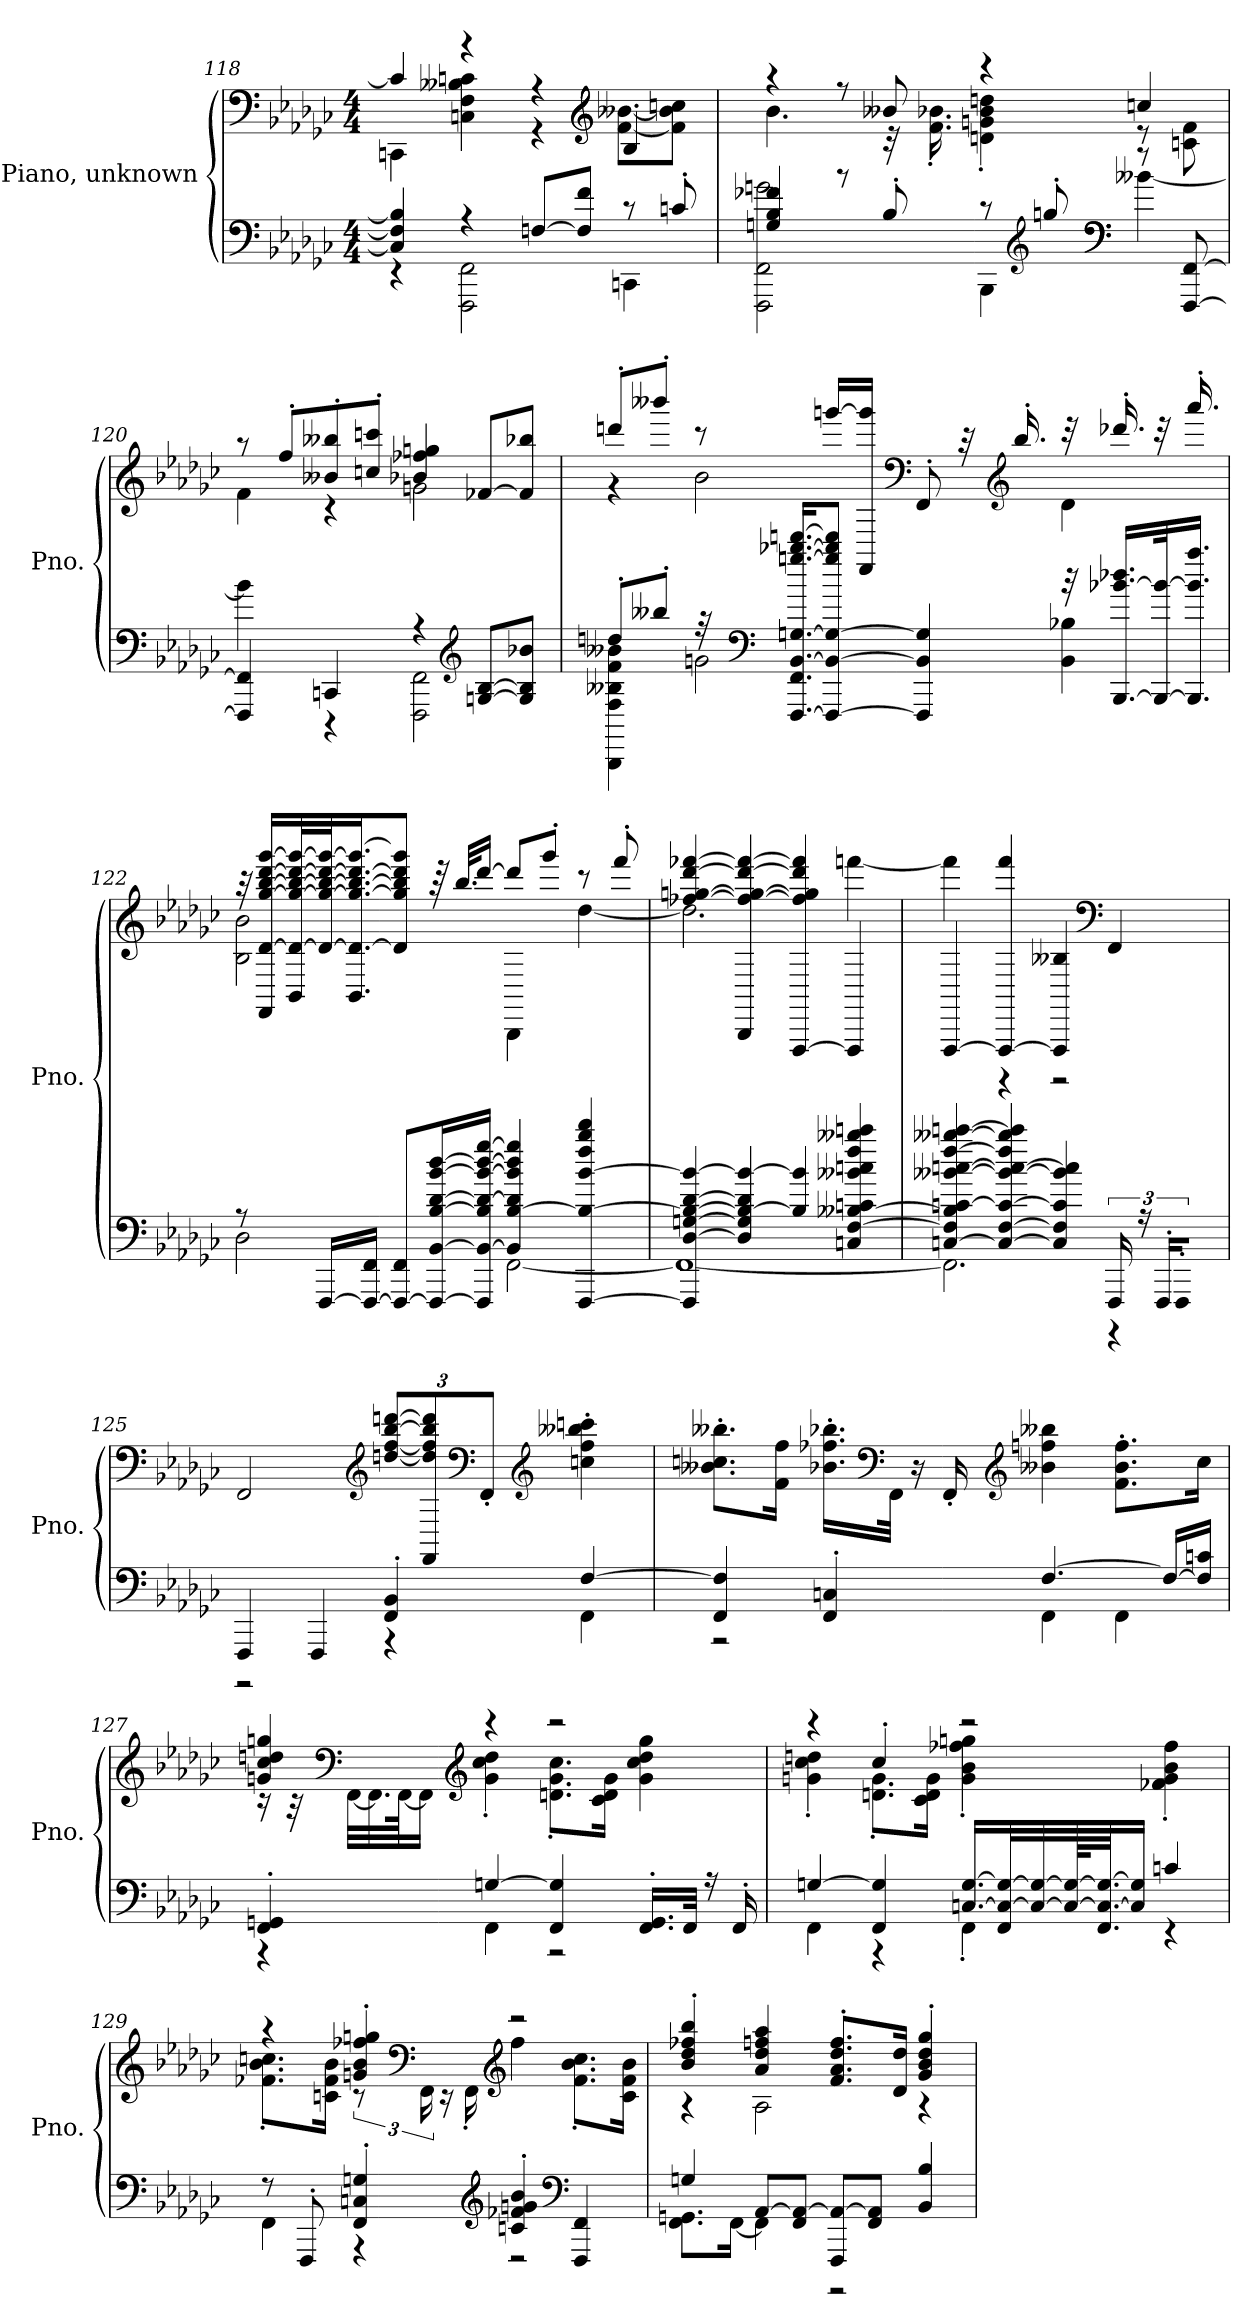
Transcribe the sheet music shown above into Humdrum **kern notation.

**kern	**kern
*part1	*part1
*staff2	*staff1
*I"Piano, unknown	*
*I'Pno.	*
!!LO:LB:g=z
*clefF4	*clefF4
*k[b-e-a-d-g-c-]	*k[b-e-a-d-g-c-]
*M4/4	*M4/4
=118	=118
*^	*^
4C/] 4F-/] 4B-/]	4r	4c/]	4CCn\
4r	2FFF\ 2FF\	4r	4Cn\ 4F\ 4B--X\ 4cn\
[8Fn/L	.	4r	4r
8F/] 8f/J	.	.	.
*	*	*clefG2	*
8r	4CCn\	4B--'/	[8f\ [8b--X\L
8cn'/	.	.	8f\] 8b--\] 8ccn\J
=119	=119	=119	=119
4Gn/ 4B-/ 4f-X/	2FFF\ 2FF\ 2gn\	4r	4.b-\
8r	.	8r	.
8B-'/	.	8b--X/	32r
.	.	.	16.f\' 16.b-X\'
8r	4BBB-\	4r	4dn\' 4gn\' 4b-\' 4ddn\'
*clefG2	*	*	*
8ggn'/	.	.	.
*clefF4	*	*	*
8r	[4b--X\	4ccn/	8r
[8FFF/ [8FF/	.	.	8cn\ 8f\
!!LO:LB:g=z	!!
=120	=120	=120	=120
4FFF/] 4FF/]	4b--\]	8r	4f\
.	.	8ff'/L	.
4CCn/	4r	8b--X/' 8bb--X/'	4r
.	.	8ccn/' 8cccn/'J	.
4r	2FFF\ 2FF\	4b-X/ 4ff-X/ 4ggn/	2gn\
*clefG2	*	*	*
[8Gn/ [8B-/L	.	[8f-X/L	.
8G/] 8B-/] 8b-X/J	.	8f-/] 8bb-X/J	.
!!LO:LB:g=z	!!
=121	=121	=121	=121
8ddn'/L	4BBB-\ 4F\ 4B--X\ 4f\ 4b--X\	8dddn'/L	4r
8bb--X'/J	.	8bbb--X'/J	.
32r	2gn\	8r	2b-\
*clefF4	*	*	*
[16.FFF/ 16.FF/ [16.BB-/ [16.Gn/ [16.ggn/ [16.bb-X/ [16.dddn/KL	.	.	.
8FFF/_ 8BB-/_ 8G/_ 8gg/] 8bb-/] 8ddd/]J	.	[16gggn/LL	.
.	.	16FF/ 16ggg/]JJ	.
*	*	*clefF4	*
4FFF/] 4BB-/] 4G/]	.	8FF'/	.
.	.	32r	.
*	*	*clefG2	*
.	.	16.bb-'/	.
32r	4BB-\ 4B-X\	32r	4d-\
[16.BBB-/ [16.b-X/ 16.dd-X/LL	.	16.ddd-X'/	.
32BBB-/_ 32b-/_K	.	32r	.
16.BBB-/] 16.b-/] 16.aa-/JJ	.	16.aaa-'/	.
!!LO:PB:g=z	!!
=122	=122	=122	=122
8r	2D-\	32r	2B-\ 2b-\
.	.	16FF/ [16d-/ [16gg-/ [16bb-/ [16ddd-/ [16ggg-/LL	.
.	.	32BB-/ 32d-/_ 32gg-/_ 32bb-/_ 32ddd-/_ 32ggg-/_L	.
[16FFF/LL	.	32d-/_ 32gg-/_ 32bb-/_ 32ddd-/_ 32ggg-/_J	.
.	.	16.BB-/ 16.d-/_ 16.gg-/_ 16.bb-/_ 16.ddd-/_ 16.ggg-/_J	.
16FFF/_ 16FF/JJ	.	.	.
8FFF/_ 8FF/L	.	8d-/] 8gg-/] 8bb-/] 8ddd-/] 8ggg-/]J	.
16FFF/_ [16BB-/ [16B-/ [16d-/ [16b-/ [16dd-/L	.	64r	.
.	.	32.bb-/KLL	.
16FFF/] 16BB-/_ 16B-/] 16d-/_ 16b-/_ 16dd-/_ [16gg-/JJ	.	[16ddd-/JJ	.
4BB-/] [4B-/ 4d-/] 4b-/] 4dd-/] 4gg-/]	[2FF\	8ddd-/L]	4BBB-\
.	.	8ggg-'/J	.
[4FFF/ 4B-/_ [4b-/ 4ff/ 4bb-/ 4ddd-/	.	8r	[4dd-\
.	.	8fff'/	.
=123	=123	=123	=123
4FFF/] [4D-/ [4Gn/ 4B-/_ [4d-/ 4b-/_	1FF_	[4ff-X/ [4ggn/ [4ddd-/ [4fff-X/	2.dd-\]
4D-/] 4G/] 4B-/_ 4d-/] 4b-/_	.	4BBB-/ 4ff-/_ 4gg/_ 4ddd-/_ 4fff-/_	.
4B-/] 4b-/]	.	[4FFF/ 4ff-/] 4gg/] 4ddd-/] 4fff-/]	.
4Cn/ [4F/ [4B--X/ 4cn/ 4b--X/ 4ccn/ 4ff/ 4bb--X/ 4cccn/	.	4FFF/]	[4fffn\
!!LO:LB:g=z	!!
=124	=124	=124	=124
[4Cn/ 4F/] 4B--/] [4cn/ [4b--X/ [4ccn/ [4ff/ [4bb--X/ [4cccn/	2.FF\]	[4FFF/	4fff\]
4C/_ [4F/ 4c/_ 4b--/_ 4cc/_ 4ff/] 4bb--/] 4ccc/]	.	4FFF/_ 4fff/	4r
4C/] 4F/] 4c/] 4b--/] 4cc/]	.	4FFF/] 4B--X/	2r
*	*	*clefF4	*
24FFF/	4r	4FF/	.
24r	.	.	.
24FFF'/KL	.	.	.
8FFF'/J	.	.	.
*	*	*v	*v
=125	=125	=125
4FFF/	2r	2FF/
4FFF/	.	.
*	*	*clefG2
*	*	*Xbrackettup
4FF/' 4BB-/'	4r	[12ddn/ [12ff/ [12bb-/ [12dddn/L
.	.	12FF/ 12dd/] 12ff/] 12bb-/] 12ddd/]
*	*	*clefF4
.	.	12FF'/J
*	*	*clefG2
[4F/	4FF\	4ccn\' 4ff\' 4bb--X\' 4cccn\'
!!LO:LB:g=z
=126	=126	=126
4FF/ 4F/]	2r	8.b--X\' 8.ccn\' 8.bb--X\'L
.	.	16f\ 16ff\Jk
4FF/' 4Cn/'	.	16.b-X\' 16.ff-X\' 16.bb-X\'LL
*	*	*clefF4
.	.	32FF\JJk
.	.	16r
.	.	16FF'/
*	*	*clefG2
[4.F/	4FF\	4b--X\ 4ffn\ 4bb--X\
.	4FF\	8.f\' 8.b--\' 8.ff\'L
16F/LL_	.	.
16F/] 16cn/JJ	.	16cc\Jk
!!LO:LB:g=z
=127	=127	=127
*	*	*^
4FF/' 4GGn/'	4r	4gn/ 4cc-/ 4ddn/ 4ggn/	16r
.	.	.	32r
*	*	*clefF4	*
.	.	.	[32FF\LLL
.	.	.	32.FF\]
.	.	.	[64FF\JK
.	.	.	16FF\JJ]
*	*	*clefG2	*
[4Gn/	4FF\	4r	4g\' 4cc-\' 4dd\'
4FF/ 4G/]	2r	2r	8.dn\' 8.g\' 8.cc-\'L
.	.	.	16c-\ 16d\ 16g\Jk
16.FF/' 16.GG/'LL	.	.	4g\ 4cc-\ 4dd\ 4gg\
32FF/JJk	.	.	.
16r	.	.	.
16FF'/	.	.	.
!!LO:LB:g=z	!!
=128	=128	=128	=128
[4Gn/	4FF\	4r	4gn\' 4cc-\' 4ddn\'
4FF/ 4G/]	4r	4cc-'/	8.dn\' 8.g\'L
.	.	.	16c-\ 16d\ 16g\Jk
[16.Cn/ [16.G/LL	4FF'\	2r	4g\' 4b-\' 4ff-X\' 4ggn\'
32FF/ 32C/_ 32G/_L	.	.	.
32C/_ 32G/_	.	.	.
128C/_ 128G/_KL	.	.	.
64.FF/ 64.C/_ 64.G/_JJ	.	.	.
16C/] 16G/]JJ	.	.	.
4cn/	4r	.	4f-X\' 4g\' 4b-\' 4ff-\'
=129	=129	=129	=129
8r	4FF\	4r	8.f-X\' 8.b-\' 8.ccn\'L
8FFF'/	.	.	.
.	.	.	16cn\ 16f-\ 16b-\Jk
*	*	*	*brackettup
4FF/' 4Cn/' 4Gn/'	4r	4gn/' 4b-/' 4ff-X/' 4ggn/'	12r
*	*	*clefF4	*
.	.	.	24FF\
.	.	.	16r
.	.	.	16FF'\
*clefG2	*	*clefG2	*
4cn/' 4f-X/' 4gn/' 4b-/'	2r	2r	4ff-\
*clefF4	*	*	*
4FFF/ 4FF/	.	.	8.f-\' 8.b-\' 8.cc\'L
.	.	.	16c\ 16f-\ 16b-\Jk
!!LO:LB:g=z	!!
=130	=130	=130	=130
4Gn/	8.FF\ 8.GGn\L	4b-/' 4dd-/' 4ff-X/' 4bb-/'	4r
.	[16FF\Jk	.	.
[8AA-/L	4FF\]	4a-/ 4dd-/ 4ffn/ 4aa-/	2A-\
8FF/ 8AA-/_J	.	.	.
8FFF/ 8AA-/_L	2r	8.f/' 8.a-/' 8.dd-/' 8.ff/'L	.
8FF/ 8AA-/]J	.	.	.
.	.	16d-/ 16dd-/Jk	.
4BB-/ 4B-/	.	4g-/' 4b-/' 4dd-/' 4gg-/'	4r
*v	*v	*	*
*	*v	*v
=	=
*-	*-
